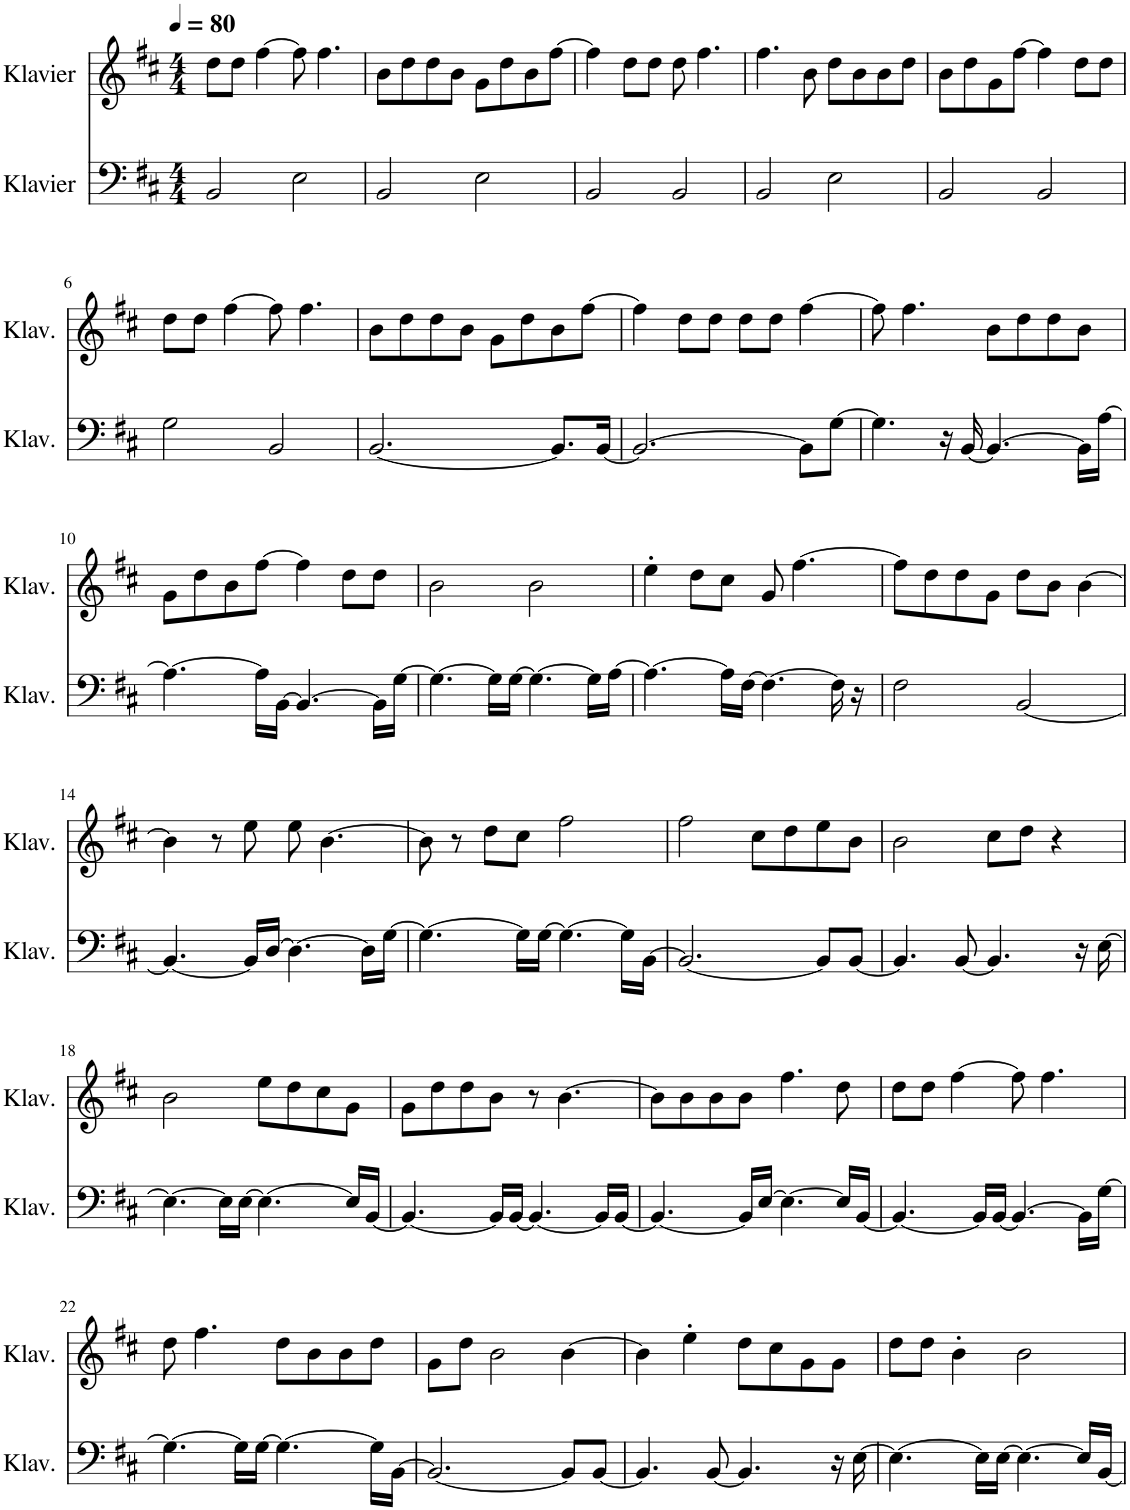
**kern	**kern
*part2	*part1
*staff2	*staff1
*I"Klavier	*I"Klavier
*I'Klav.	*I'Klav.
*clefF4	*clefG2
*k[f#c#]	*k[f#c#]
*M4/4	*M4/4
*MM80	*MM80
=1	=1
2BB/	8dd\L
.	8dd\J
.	[4ff#\
2E\	8ff#\]
.	4.ff#\
=2	=2
2BB/	8b\L
.	8dd\
.	8dd\
.	8b\J
2E\	8g\L
.	8dd\
.	8b\
.	[8ff#\J
=3	=3
2BB/	4ff#\]
.	8dd\L
.	8dd\J
2BB/	8dd\
.	4.ff#\
=4	=4
2BB/	4.ff#\
.	8b\
2E\	8dd\L
.	8b\
.	8b\
.	8dd\J
=5	=5
2BB/	8b\L
.	8dd\
.	8g\
.	[8ff#\J
2BB/	4ff#\]
.	8dd\L
.	8dd\J
!!LO:LB:g=z
=6	=6
2G\	8dd\L
.	8dd\J
.	[4ff#\
2BB/	8ff#\]
.	4.ff#\
=7	=7
[2.BB/	8b\L
.	8dd\
.	8dd\
.	8b\J
.	8g\L
.	8dd\
8.BB/L]	8b\
.	[8ff#\J
[16BB/Jk	.
=8	=8
2.BB/_	4ff#\]
.	8dd\L
.	8dd\J
.	8dd\L
.	8dd\J
8BB\L]	[4ff#\
[8G\J	.
=9	=9
4.G\]	8ff#\]
.	4.ff#\
16r	.
[16BB/	.
4.BB/_	8b\L
.	8dd\
.	8dd\
16BB\LL]	8b\J
[16A\JJ	.
!!LO:LB:g=z
=10	=10
4.A\_	8g\L
.	8dd\
.	8b\
16A\LL]	[8ff#\J
[16BB\JJ	.
4.BB/_	4ff#\]
.	8dd\L
16BB\LL]	8dd\J
[16G\JJ	.
=11	=11
4.G\_	2b\
16G\LL]	.
[16G\JJ	.
4.G\_	2b\
16G\LL]	.
[16A\JJ	.
=12	=12
4.A\_	4ee'\
.	8dd\L
16A\LL]	8cc#\J
[16F#\JJ	.
4.F#\_	8g/
.	[4.ff#\
16F#\]	.
16r	.
=13	=13
2F#\	8ff#\L]
.	8dd\
.	8dd\
.	8g\J
[2BB/	8dd\L
.	8b\J
.	[4b\
!!LO:LB:g=z
=14	=14
4.BB/_	4b\]
.	8r
16BB/LL]	8ee\
[16D/JJ	.
4.D\_	8ee\
.	[4.b\
16D\LL]	.
[16G\JJ	.
=15	=15
4.G\_	8b\]
.	8r
.	8dd\L
16G\LL]	8cc#\J
[16G\JJ	.
4.G\_	2ff#\
16G\LL]	.
[16BB\JJ	.
=16	=16
2.BB/_	2ff#\
.	8cc#\L
.	8dd\
8BB/L]	8ee\
[8BB/J	8b\J
=17	=17
4.BB/]	2b\
[8BB/	.
4.BB/]	8cc#\L
.	8dd\J
.	4r
16r	.
[16E\	.
!!LO:LB:g=z
=18	=18
4.E\_	2b\
16E\LL]	.
[16E\JJ	.
4.E\_	8ee\L
.	8dd\
.	8cc#\
16E/LL]	8g\J
[16BB/JJ	.
=19	=19
4.BB/_	8g\L
.	8dd\
.	8dd\
16BB/LL]	8b\J
[16BB/JJ	.
4.BB/_	8r
.	[4.b\
16BB/LL]	.
[16BB/JJ	.
=20	=20
4.BB/_	8b\L]
.	8b\
.	8b\
16BB/LL]	8b\J
[16E/JJ	.
4.E\_	4.ff#\
16E/LL]	8dd\
[16BB/JJ	.
=21	=21
4.BB/_	8dd\L
.	8dd\J
.	[4ff#\
16BB/LL]	.
[16BB/JJ	.
4.BB/_	8ff#\]
.	4.ff#\
16BB\LL]	.
[16G\JJ	.
!!LO:LB:g=z
=22	=22
4.G\_	8dd\
.	4.ff#\
16G\LL]	.
[16G\JJ	.
4.G\_	8dd\L
.	8b\
.	8b\
16G\LL]	8dd\J
[16BB\JJ	.
=23	=23
2.BB/_	8g\L
.	8dd\J
.	2b\
8BB/L]	[4b\
[8BB/J	.
=24	=24
4.BB/]	4b\]
.	4ee'\
[8BB/	.
4.BB/]	8dd\L
.	8cc#\
.	8g\
16r	8g\J
[16E\	.
=25	=25
4.E\_	8dd\L
.	8dd\J
.	4b'\
16E\LL]	.
[16E\JJ	.
4.E\_	2b\
16E/LL]	.
[16BB/JJ	.
=	=
*-	*-
